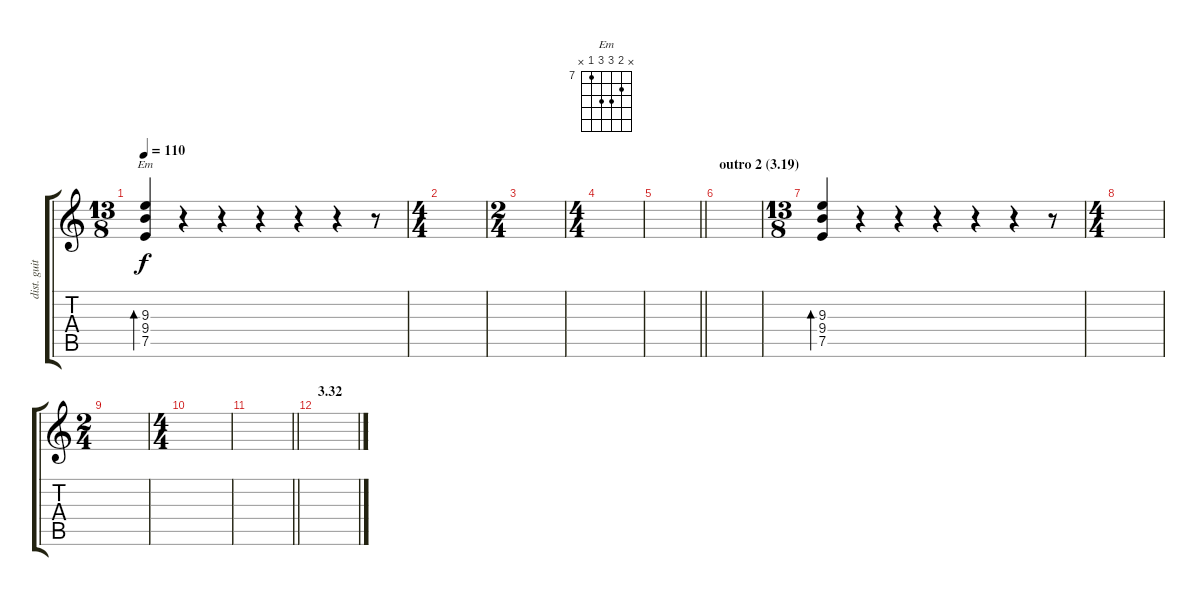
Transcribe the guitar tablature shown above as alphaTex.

\track ("dist. guitar" "dist. guit") {instrument distortionguitar}
\staff {score tabs}
\tuning (E4 B3 G3 D3 A2 E2) {hide}
\chord ("Em" x 8 9 9 7 x) {firstfret 7}
\ts (13 8)
\tempo 110
\clef g2
\ks c
(9.3 9.4 7.5).4{bd 30 ch "Em" dy f} r.4 r.4 r.4 r.4 r.4 r.8 |
\ts (4 4)
|
\ts (2 4)
|
\ts (4 4)
|
\barLineRight lightlight
|
\section ("" "outro 2 (3.19)")
|
\ts (13 8)
(9.3 9.4 7.5).4{bd 30} r.4 r.4 r.4 r.4 r.4 r.8 |
\ts (4 4)
|
\ts (2 4)
|
\ts (4 4)
|
\barLineRight lightlight
|
\section ("" "3.32")
